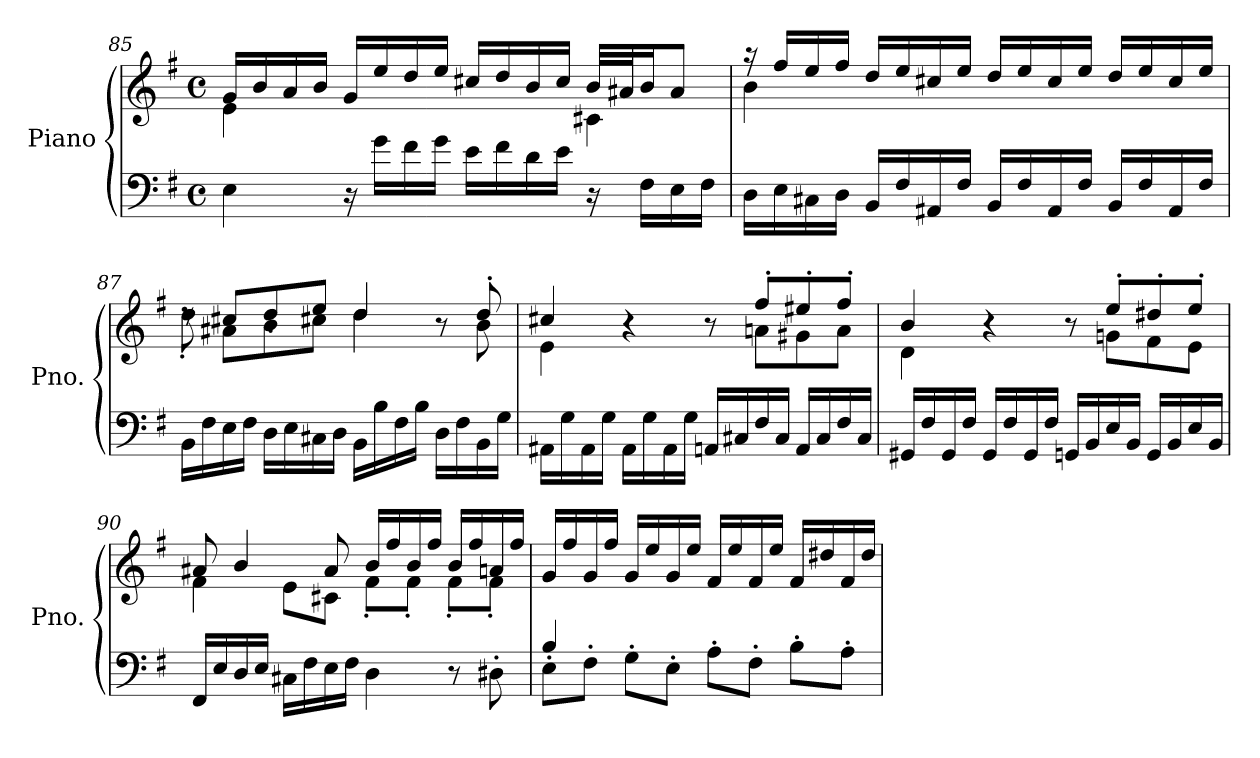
**kern	**kern
*part1	*part1
*staff2	*staff1
*I"Piano	*
*I'Pno.	*
*clefF4	*clefG2
*k[f#]	*k[f#]
*M4/4	*M4/4
*met(c)	*met(c)
=85	=85
*	*^
4E\	16g/LL	4e\
.	16b/	.
.	16a/	.
.	16b/JJ	.
16r	16g/LL	2ryy
16g\LL	16ee/	.
16f#\	16dd/	.
16g\JJ	16ee/JJ	.
16e\LL	16cc#X/LL	.
16f#\	16dd/	.
16d\	16b/	.
16e\JJ	16cc#/JJ	.
16r	32b!/LLL	4c#X\
.	32a#X!/J	.
16F#\LL	16b/J	.
16E\	8a#/J	.
16F#\JJ	.	.
!!LO:PB:g=z	!!
=86	=86	=86
16D\LL	16r	4b\
16E\	16ff#/LL	.
16C#X\	16ee/	.
16D\JJ	16ff#/JJ	.
16BB/LL	16dd/LL	2.ryy
16F#/	16ee/	.
16AA#X/	16cc#X/	.
16F#/JJ	16ee/JJ	.
16BB/LL	16dd/LL	.
16F#/	16ee/	.
16AA#/	16cc#/	.
16F#/JJ	16ee/JJ	.
16BB/LL	16dd/LL	.
16F#/	16ee/	.
16AA#/	16cc#/	.
16F#/JJ	16ee/JJ	.
=87	=87	=87
16BB\LL	8rdd	8dd'\
16F#\	.	.
16E\	8a#X\L	8cc#X'/L
16F#\JJ	.	.
16D\LL	8b\	8dd'/
16E\	.	.
16C#X\	8cc#X\J	8ee'/J
16D\JJ	.	.
16BB\LL	4dd/	4dd\
16B\	.	.
16F#\	.	.
16B\JJ	.	.
16D\LL	8r	8ryy
16F#\	.	.
16BB\	8dd'/	8b\
16G\JJ	.	.
!!LO:LB:g=z	!!
=88	=88	=88
16AA#X\LL	4cc#X/	4e\
16G\	.	.
16AA#\	.	.
16G\JJ	.	.
16AA#\LL	4r	4.ryy
16G\	.	.
16AA#\	.	.
16G\JJ	.	.
16AAn/LL	8r	.
16C#X/	.	.
16F#/	8ff#'/L	8an\L
16C#/JJ	.	.
16AA/LL	8ee#X'/	8g#X\
16C#/	.	.
16F#/	8ff#'/J	8a\J
16C#/JJ	.	.
=89	=89	=89
16GG#X/LL	4b/	4d\
16F#/	.	.
16GG#/	.	.
16F#/JJ	.	.
16GG#/LL	4r	4.ryy
16F#/	.	.
16GG#/	.	.
16F#/JJ	.	.
16GGn/LL	8r	.
16BB/	.	.
16E/	8ee'/L	8gn\L
16BB/JJ	.	.
16GG/LL	8dd#X'/	8f#\
16BB/	.	.
16E/	8ee'/J	8e\J
16BB/JJ	.	.
!!LO:LB:g=z	!!
=90	=90	=90
16FF#/LL	8a#X/	4f#\
16E/	.	.
16D/	4b/	.
16E/JJ	.	.
16C#X\LL	.	8e\L
16F#\	.	.
16E\	8a#/	8c#X\J
16F#\JJ	.	.
4D\	16b/LL	8f#'\L
.	16ff#/	.
.	16b/	8f#'\J
.	16ff#/JJ	.
8r	16b/LL	8f#'\L
.	16ff#/	.
8D#X'\	16an/	8f#'\J
.	16ff#/JJ	.
*	*v	*v
=91	=91
*^	*
8E'\L	4B/	16g/LL
.	.	16ff#/
8F#'\J	.	16g/
.	.	16ff#/JJ
8G'\L	2.ryy	16g/LL
.	.	16ee/
8E'\J	.	16g/
.	.	16ee/JJ
8A'\L	.	16f#/LL
.	.	16ee/
8F#'\J	.	16f#/
.	.	16ee/JJ
8B'\L	.	16f#/LL
.	.	16dd#X/
8A'\J	.	16f#/
.	.	16dd#/JJ
*v	*v	*
=	=
*-	*-
